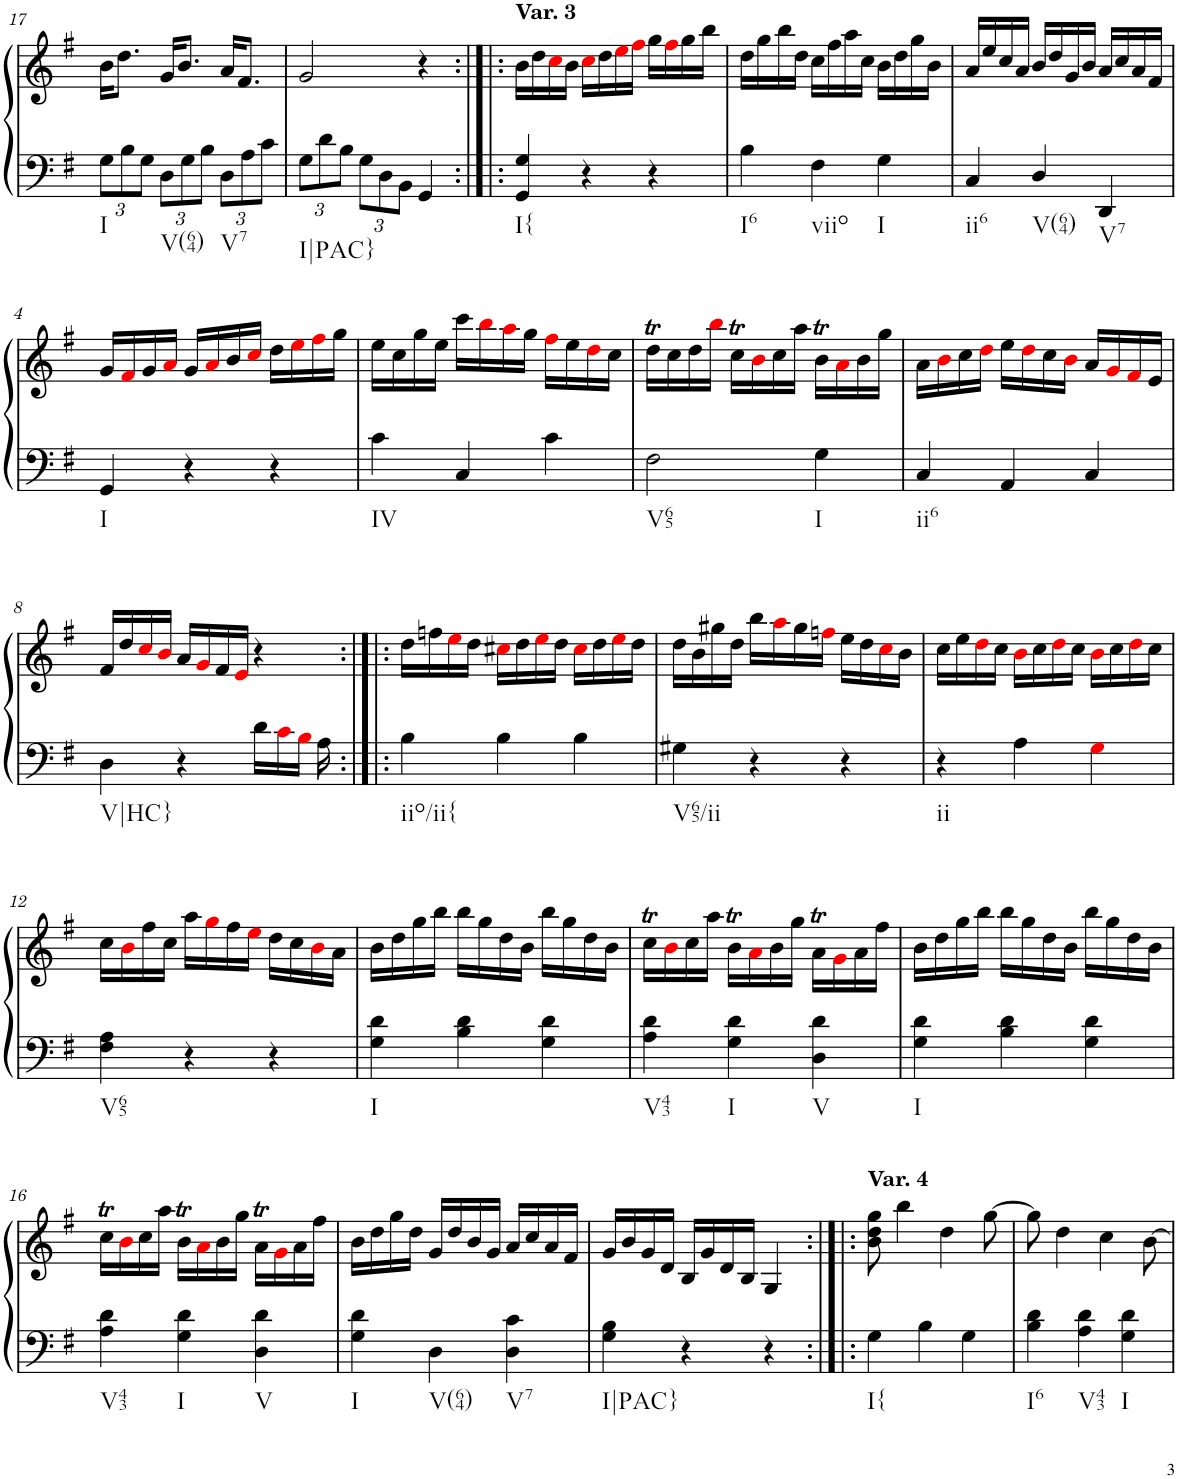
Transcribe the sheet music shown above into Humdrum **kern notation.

**kern	**kern
*part1	*part1
*staff2	*staff1
*I"Piano	*
*I'Pno.	*
!!LO:PB:g=z
*clefF4	*clefG2
*k[f#]	*k[f#]
*M3/4	*M3/4
*Xbrackettup	*
=17	=17
!LO:TX:b:t=I	!
12G\L	16b\KL
.	8.dd\J
12B\	.
12G\J	.
!LO:TX:b:t=V(64)	!
12D\L	16g/KL
.	8.b/J
12G\	.
12B\J	.
!LO:TX:b:t=V7	!
12D\L	16a/KL
.	8.f#/J
12A\	.
12c\J	.
=18	=18
!LO:TX:b:t=I|PAC}	!
12G\L	2g/
12d\	.
12B\J	.
12G\L	.
12D\	.
12BB\J	.
4GG/	4r
=1:|!|:	=1:|!|:
!	!LO:TX:a:B:t=Var. 3
!LO:TX:b:t=I{	!
4GG/ 4G/	16b\LL
.	16dd\
.	16cci\
.	16b\JJ
4r	16cci\LL
.	16dd\
.	16eei\
.	16ff#i\JJ
4r	16gg\LL
.	16ff#i\
.	16gg\
.	16bb\JJ
=2	=2
!LO:TX:b:t=I6	!
4B\	16dd\LL
.	16gg\
.	16bb\
.	16dd\JJ
!LO:TX:b:t=viio	!
4F#\	16cc\LL
.	16ff#\
.	16aa\
.	16cc\JJ
!LO:TX:b:t=I	!
4G\	16b\LL
.	16dd\
.	16gg\
.	16b\JJ
=3	=3
!LO:TX:b:t=ii6	!
4C/	16a/LL
.	16ee/
.	16cc/
.	16a/JJ
!LO:TX:b:t=V(64)	!
4D/	16b/LL
.	16dd/
.	16g/
.	16b/JJ
!LO:TX:b:t=V7	!
4DD/	16a/LL
.	16cc/
.	16a/
.	16f#/JJ
!!LO:LB:g=z
=4	=4
!LO:TX:b:t=I	!
4GG/	16g/LL
.	16f#i/
.	16g/
.	16ai/JJ
4r	16g/LL
.	16ai/
.	16b/
.	16cci/JJ
4r	16dd\LL
.	16eei\
.	16ff#i\
.	16gg\JJ
=5	=5
!LO:TX:b:t=IV	!
4c\	16ee\LL
.	16cc\
.	16gg\
.	16ee\JJ
4C/	16ccc\LL
.	16bbi\
.	16aai\
.	16gg\JJ
4c\	16ff#i\LL
.	16ee\
.	16ddi\
.	16cc\JJ
=6	=6
!LO:TX:b:t=V65	!
2F#\	16ddT\LL
.	16cc\
.	16dd\
.	16bbi\JJ
.	16ccT\LL
.	16bi\
.	16cc\
.	16aa\JJ
!LO:TX:b:t=I	!
4G\	16bt\LL
.	16ai\
.	16b\
.	16gg\JJ
=7	=7
!LO:TX:b:t=ii6	!
4C/	16a\LL
.	16bi\
.	16cc\
.	16ddi\JJ
4AA/	16ee\LL
.	16ddi\
.	16cc\
.	16bi\JJ
4C/	16a/LL
.	16gi/
.	16f#i/
.	16e/JJ
!!LO:LB:g=z
=8	=8
!LO:TX:b:t=V|HC}	!
4D\	16f#/LL
.	16dd/
.	16cci/
.	16bi/JJ
4r	16a/LL
.	16gi/
.	16f#/
.	16ei/JJ
16d\LL	4r
16ci\	.
16Bi\JJ	.
16A\	.
=9:|!|:	=9:|!|:
!LO:TX:b:t=iio/ii{	!
4B\	16dd\LL
.	16ffn\
.	16eei\
.	16dd\JJ
4B\	16cc#Xi\LL
.	16dd\
.	16eei\
.	16dd\JJ
4B\	16cc#i\LL
.	16dd\
.	16eei\
.	16dd\JJ
=10	=10
!LO:TX:b:t=V65/ii	!
4G#X\	16dd\LL
.	16b\
.	16gg#X\
.	16dd\JJ
4r	16bb\LL
.	16aai\
.	16gg#\
.	16ffni\JJ
4r	16ee\LL
.	16dd\
.	16cci\
.	16b\JJ
=11	=11
!LO:TX:b:t=ii	!
4r	16cc\LL
.	16ee\
.	16ddi\
.	16cc\JJ
4A\	16bi\LL
.	16cc\
.	16ddi\
.	16cc\JJ
4Gi\	16bi\LL
.	16cc\
.	16ddi\
.	16cc\JJ
!!LO:LB:g=z
=12	=12
!LO:TX:b:t=V65	!
4F#\ 4A\	16cc\LL
.	16bi\
.	16ff#\
.	16cc\JJ
4r	16aa\LL
.	16ggi\
.	16ff#\
.	16eei\JJ
4r	16dd\LL
.	16cc\
.	16bi\
.	16a\JJ
=13	=13
!LO:TX:b:t=I	!
4G\ 4d\	16b\LL
.	16dd\
.	16gg\
.	16bb\JJ
4B\ 4d\	16bb\LL
.	16gg\
.	16dd\
.	16b\JJ
4G\ 4d\	16bb\LL
.	16gg\
.	16dd\
.	16b\JJ
=14	=14
!LO:TX:b:t=V43	!
4A\ 4d\	16ccT\LL
.	16bi\
.	16cc\
.	16aa\JJ
!LO:TX:b:t=I	!
4G\ 4d\	16bt\LL
.	16ai\
.	16b\
.	16gg\JJ
!LO:TX:b:t=V	!
4D\ 4d\	16aT\LL
.	16gi\
.	16a\
.	16ff#\JJ
=15	=15
!LO:TX:b:t=I	!
4G\ 4d\	16b\LL
.	16dd\
.	16gg\
.	16bb\JJ
4B\ 4d\	16bb\LL
.	16gg\
.	16dd\
.	16b\JJ
4G\ 4d\	16bb\LL
.	16gg\
.	16dd\
.	16b\JJ
!!LO:LB:g=z
=16	=16
!LO:TX:b:t=V43	!
4A\ 4d\	16ccT\LL
.	16bi\
.	16cc\
.	16aa\JJ
!LO:TX:b:t=I	!
4G\ 4d\	16bt\LL
.	16ai\
.	16b\
.	16gg\JJ
!LO:TX:b:t=V	!
4D\ 4d\	16aT\LL
.	16gi\
.	16a\
.	16ff#\JJ
=17	=17
!LO:TX:b:t=I	!
4G\ 4d\	16b\LL
.	16dd\
.	16gg\
.	16dd\JJ
!LO:TX:b:t=V(64)	!
4D\	16g/LL
.	16dd/
.	16b/
.	16g/JJ
!LO:TX:b:t=V7	!
4D\ 4c\	16a/LL
.	16cc/
.	16a/
.	16f#/JJ
=18	=18
!LO:TX:b:t=I|PAC}	!
4G\ 4B\	16g/LL
.	16b/
.	16g/
.	16d/JJ
4r	16B/LL
.	16g/
.	16d/
.	16B/JJ
4r	4G/
=1:|!|:	=1:|!|:
!	!LO:TX:a:B:t=Var. 4
!LO:TX:b:t=I{	!
4G\	8b\ 8dd\ 8gg\
.	4bb\
4B\	.
.	4dd\
4G\	.
.	[8gg\
=2	=2
!LO:TX:b:t=I6	!
4B\ 4d\	8gg\]
.	4dd\
!LO:TX:b:t=V43	!
4A\ 4d\	.
.	4cc\
!LO:TX:b:t=I	!
4G\ 4d\	.
.	[8b\
=	=
*-	*-
